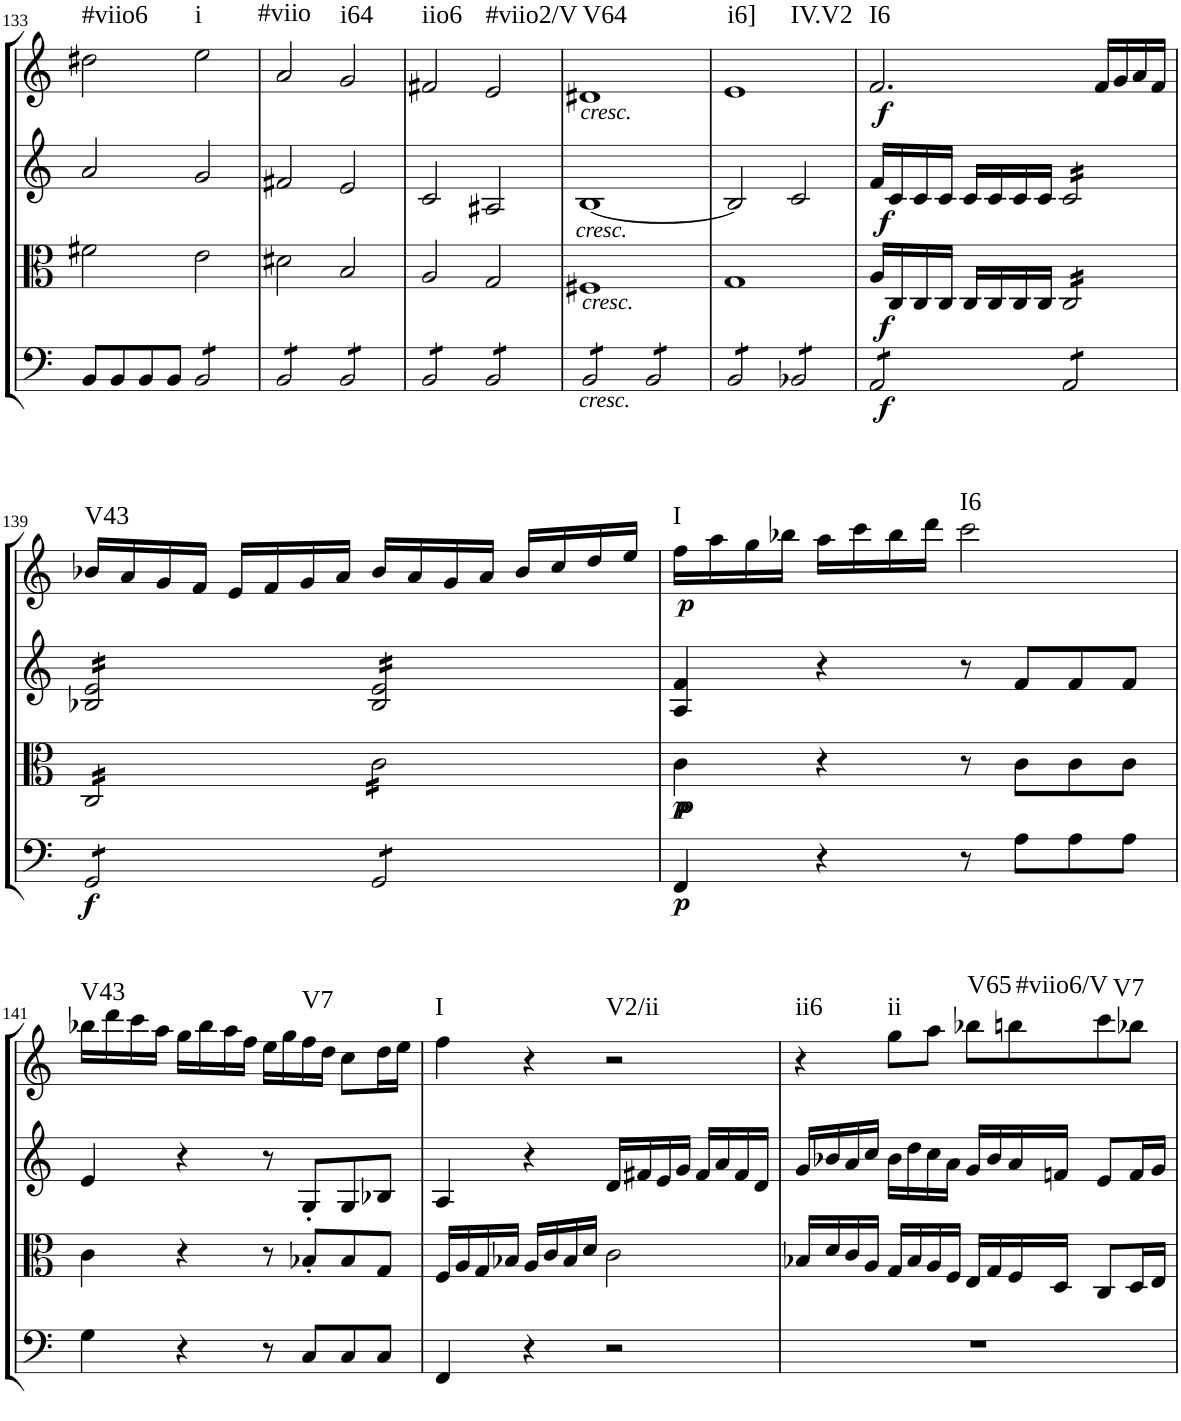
**kern	**dynam	**kern	**dynam	**kern	**dynam	**kern	**dynam	**harte
*part4	*part4	*part3	*part3	*part2	*part2	*part1	*part1	*part1
*staff4	*staff4	*staff3	*staff3	*staff2	*staff2	*staff1	*staff1	*
*I"Cello	*	*I"Viola	*	*I"2nd Violin	*	*I"1st Violin	*	*
*	*	*I'Vla	*	*I'Vln	*	*I'Vln	*	*
!!LO:PB:g=z
*clefF4	*	*clefC3	*	*clefG2	*	*clefG2	*	*
*k[]	*	*k[]	*	*k[]	*	*k[]	*	*
*M4/4	*	*M4/4	*	*M4/4	*	*M4/4	*	*
*met(c)	*	*met(c)	*	*met(c)	*	*met(c)	*	*
=133	=133	=133	=133	=133	=133	=133	=133	=133
!	!	!	!	!	!	!	!	!LO:H:kt=#viio6
8BB/L	.	2f#X\	.	2a/	.	2dd#X\	.	N
8BB/	.	.	.	.	.	.	.	.
8BB/	.	.	.	.	.	.	.	.
8BB/J	.	.	.	.	.	.	.	.
!	!	!	!	!	!	!	!	!LO:H:kt=i
*tremolo	*	*	*	*	*	*	*	*
8BB/L	.	2e\	.	2g/	.	2ee\	.	N
8BB/	.	.	.	.	.	.	.	.
8BB/	.	.	.	.	.	.	.	.
8BB/J	.	.	.	.	.	.	.	.
=134	=134	=134	=134	=134	=134	=134	=134	=134
!	!	!	!	!	!	!	!	!LO:H:kt=#viio
8BB/L	.	2d#X\	.	2f#X/	.	2a/	.	N
8BB/	.	.	.	.	.	.	.	.
8BB/	.	.	.	.	.	.	.	.
8BB/J	.	.	.	.	.	.	.	.
!	!	!	!	!	!	!	!	!LO:H:kt=i64
8BB/L	.	2B/	.	2e/	.	2g/	.	N
8BB/	.	.	.	.	.	.	.	.
8BB/	.	.	.	.	.	.	.	.
8BB/J	.	.	.	.	.	.	.	.
=135	=135	=135	=135	=135	=135	=135	=135	=135
!	!	!	!	!	!	!	!	!LO:H:kt=iio6
8BB/L	.	2A/	.	2c/	.	2f#X/	.	N
8BB/	.	.	.	.	.	.	.	.
8BB/	.	.	.	.	.	.	.	.
8BB/J	.	.	.	.	.	.	.	.
!	!	!	!	!	!	!	!	!LO:H:kt=#viio2/V
8BB/L	.	2G/	.	2A#X/	.	2e/	.	N
8BB/	.	.	.	.	.	.	.	.
8BB/	.	.	.	.	.	.	.	.
8BB/J	.	.	.	.	.	.	.	.
=136	=136	=136	=136	=136	=136	=136	=136	=136
!	!	!	!	!	!	!LO:TX:b:i:t=cresc.	!	!
!	!	!	!	!LO:TX:b:i:t=cresc.	!	!	!	!
!	!	!LO:TX:b:i:t=cresc.	!	!	!	!	!	!
!LO:TX:b:i:t=cresc.	!	!	!	!	!	!	!	!LO:H:kt=V64
8BB/L	.	1F#X	.	[1B	.	1d#X	.	N
8BB/	.	.	.	.	.	.	.	.
8BB/	.	.	.	.	.	.	.	.
8BB/J	.	.	.	.	.	.	.	.
8BB/L	.	.	.	.	.	.	.	.
8BB/	.	.	.	.	.	.	.	.
8BB/	.	.	.	.	.	.	.	.
8BB/J	.	.	.	.	.	.	.	.
=137	=137	=137	=137	=137	=137	=137	=137	=137
!	!	!	!	!	!	!	!	!LO:H:n=1:kt=i6]
!	!	!	!	!	!	!	!	!LO:H:n=2:kt=IV.V2
8BB/L	.	1G	.	2B/]	.	1e	.	N N
8BB/	.	.	.	.	.	.	.	.
8BB/	.	.	.	.	.	.	.	.
8BB/J	.	.	.	.	.	.	.	.
8BB-X/L	.	.	.	2c/	.	.	.	.
8BB-X/	.	.	.	.	.	.	.	.
8BB-X/	.	.	.	.	.	.	.	.
8BB-X/J	.	.	.	.	.	.	.	.
=138	=138	=138	=138	=138	=138	=138	=138	=138
!	!LO:DY:b	!	!LO:DY:b	!	!LO:DY:b	!	!LO:DY:b	!LO:H:kt=I6
8AA/L	f	16A/LL	f	16f/LL	f	2.f/	f	N
.	.	16C/	.	16c/	.	.	.	.
8AA/	.	16C/	.	16c/	.	.	.	.
.	.	16C/JJ	.	16c/JJ	.	.	.	.
8AA/	.	16C/LL	.	16c/LL	.	.	.	.
.	.	16C/	.	16c/	.	.	.	.
8AA/J	.	16C/	.	16c/	.	.	.	.
.	.	16C/JJ	.	16c/JJ	.	.	.	.
*	*	*tremolo	*	*	*	*	*	*
*	*	*	*	*tremolo	*	*	*	*
8AA/L	.	16C/LL	.	16c/LL	.	.	.	.
.	.	16C/	.	16c/	.	.	.	.
8AA/	.	16C/	.	16c/	.	.	.	.
.	.	16C/	.	16c/	.	.	.	.
8AA/	.	16C/	.	16c/	.	16f/LL	.	.
.	.	16C/	.	16c/	.	16g/	.	.
8AA/J	.	16C/	.	16c/	.	16a/	.	.
.	.	16C/JJ	.	16c/JJ	.	16f/JJ	.	.
!!LO:LB:g=z
=139	=139	=139	=139	=139	=139	=139	=139	=139
!	!LO:DY:b	!	!	!	!	!	!	!LO:H:kt=V43
8GG/L	f	16C/LL	.	16B-X/ 16e/LL	.	16b-X/LL	.	N
.	.	16C/	.	16B-X/ 16e/	.	16a/	.	.
8GG/	.	16C/	.	16B-X/ 16e/	.	16g/	.	.
.	.	16C/	.	16B-X/ 16e/	.	16f/JJ	.	.
8GG/	.	16C/	.	16B-X/ 16e/	.	16e/LL	.	.
.	.	16C/	.	16B-X/ 16e/	.	16f/	.	.
8GG/J	.	16C/	.	16B-X/ 16e/	.	16g/	.	.
.	.	16C/JJ	.	16B-X/ 16e/JJ	.	16a/JJ	.	.
8GG/L	.	16c\LL	.	16B-/ 16e/LL	.	16b-/LL	.	.
.	.	16c\	.	16B-/ 16e/	.	16a/	.	.
8GG/	.	16c\	.	16B-/ 16e/	.	16g/	.	.
.	.	16c\	.	16B-/ 16e/	.	16a/JJ	.	.
8GG/	.	16c\	.	16B-/ 16e/	.	16b-/LL	.	.
.	.	16c\	.	16B-/ 16e/	.	16cc/	.	.
8GG/J	.	16c\	.	16B-/ 16e/	.	16dd/	.	.
*Xtremolo	*	*	*	*	*	*	*	*
.	.	16c\JJ	.	16B-/ 16e/JJ	.	16ee/JJ	.	.
*	*	*	*	*Xtremolo	*	*	*	*
*	*	*Xtremolo	*	*	*	*	*	*
=140	=140	=140	=140	=140	=140	=140	=140	=140
!	!LO:DY:b	!	!LO:DY:b	!	!	!	!	!
!	!	!	!LO:DY:n=1:b	!	!	!	!LO:DY:b	!LO:H:kt=I
4FF/	p	4c\	p p	4A/ 4f/	.	16ff\LL	p	N
.	.	.	.	.	.	16aa\	.	.
.	.	.	.	.	.	16gg\	.	.
.	.	.	.	.	.	16bb-X\JJ	.	.
4r	.	4r	.	4r	.	16aa\LL	.	.
.	.	.	.	.	.	16ccc\	.	.
.	.	.	.	.	.	16bb-\	.	.
.	.	.	.	.	.	16ddd\JJ	.	.
!	!	!	!	!	!	!	!	!LO:H:kt=I6
8r	.	8r	.	8r	.	2ccc\	.	N
8A\L	.	8c\L	.	8f/L	.	.	.	.
8A\	.	8c\	.	8f/	.	.	.	.
8A\J	.	8c\J	.	8f/J	.	.	.	.
!!LO:LB:g=z
=141	=141	=141	=141	=141	=141	=141	=141	=141
!	!	!	!	!	!	!	!	!LO:H:kt=V43
4G\	.	4c\	.	4e/	.	16bb-X\LL	.	N
.	.	.	.	.	.	16ddd\	.	.
.	.	.	.	.	.	16ccc\	.	.
.	.	.	.	.	.	16aa\JJ	.	.
4r	.	4r	.	4r	.	16gg\LL	.	.
.	.	.	.	.	.	16bb-\	.	.
.	.	.	.	.	.	16aa\	.	.
.	.	.	.	.	.	16ff\JJ	.	.
8r	.	8r	.	8r	.	16ee\LL	.	.
.	.	.	.	.	.	16gg\	.	.
!	!	!	!	!	!	!	!	!LO:H:kt=V7
8C/L	.	8B-X'/L	.	8G'/L	.	16ff\	.	N
.	.	.	.	.	.	16dd\JJ	.	.
8C/	.	8B-/	.	8G/	.	8cc\L	.	.
8C/J	.	8G/J	.	8B-X/J	.	16dd\L	.	.
.	.	.	.	.	.	16ee\JJ	.	.
=142	=142	=142	=142	=142	=142	=142	=142	=142
!	!	!	!	!	!	!	!	!LO:H:kt=I
4FF/	.	16F/LL	.	4A/	.	4ff\	.	N
.	.	16A/	.	.	.	.	.	.
.	.	16G/	.	.	.	.	.	.
.	.	16B-X/JJ	.	.	.	.	.	.
4r	.	16A/LL	.	4r	.	4r	.	.
.	.	16c/	.	.	.	.	.	.
.	.	16B-/	.	.	.	.	.	.
.	.	16d/JJ	.	.	.	.	.	.
!	!	!	!	!	!	!	!	!LO:H:kt=V2/ii
2r	.	2c\	.	16d/LL	.	2r	.	N
.	.	.	.	16f#X/	.	.	.	.
.	.	.	.	16e/	.	.	.	.
.	.	.	.	16g/JJ	.	.	.	.
.	.	.	.	16f#/LL	.	.	.	.
.	.	.	.	16a/	.	.	.	.
.	.	.	.	16f#/	.	.	.	.
.	.	.	.	16d/JJ	.	.	.	.
=143	=143	=143	=143	=143	=143	=143	=143	=143
!	!	!	!	!	!	!	!	!LO:H:kt=ii6
1r	.	16B-X/LL	.	16g/LL	.	4r	.	N
.	.	16d/	.	16b-X/	.	.	.	.
.	.	16c/	.	16a/	.	.	.	.
.	.	16A/JJ	.	16cc/JJ	.	.	.	.
!	!	!	!	!	!	!	!	!LO:H:kt=ii
.	.	16G/LL	.	16b-\LL	.	8gg\L	.	N
.	.	16B-/	.	16dd\	.	.	.	.
.	.	16A/	.	16cc\	.	8aa\J	.	.
.	.	16F/JJ	.	16a\JJ	.	.	.	.
!	!	!	!	!	!	!	!	!LO:H:kt=V65
.	.	16E/LL	.	16g/LL	.	8bb-X\L	.	N
.	.	16G/	.	16b-/	.	.	.	.
!	!	!	!	!	!	!	!	!LO:H:kt=#viio6/V
.	.	16F/	.	16a/	.	8bbn\	.	N
.	.	16D/JJ	.	16fn/JJ	.	.	.	.
!	!	!	!	!	!	!	!	!LO:H:kt=V7
.	.	8C/L	.	8e/L	.	8ccc\	.	N
.	.	16D/L	.	16f/L	.	8bb-X\J	.	.
.	.	16E/JJ	.	16g/JJ	.	.	.	.
=	=	=	=	=	=	=	=	=
*-	*-	*-	*-	*-	*-	*-	*-	*-
